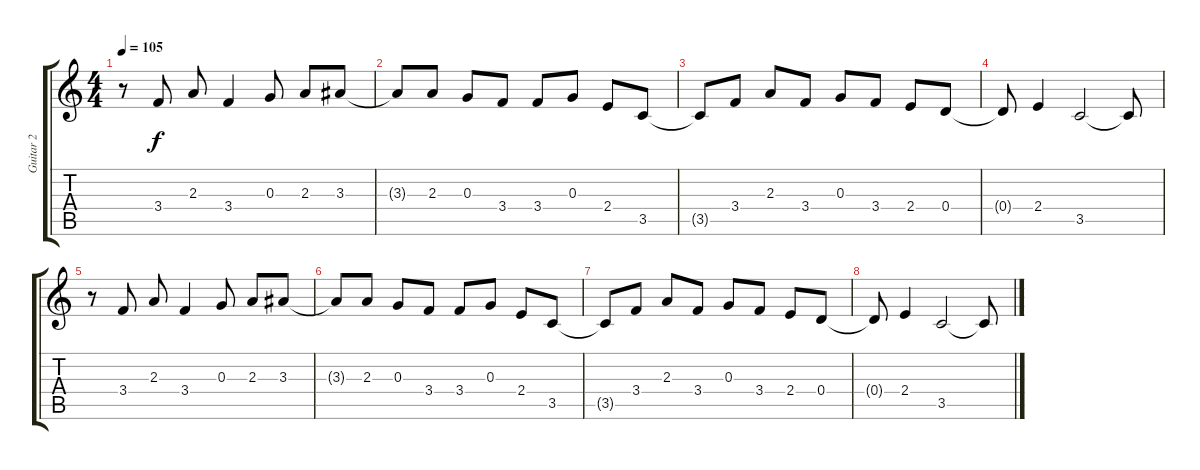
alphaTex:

\track ("Guitar 2" "Guitar 2") {instrument distortionguitar}
\staff {score tabs}
\tuning (E4 B3 G3 D3 A2 E2) {hide}
\ts (4 4)
\tempo 105
\clef g2
\ks c
r.8{dy f volume 12} 3.4.8 2.3.8 3.4.4 0.3.8 2.3.8 3.3.8 |
3.3{t}.8{volume 11} 2.3.8 0.3.8 3.4.8 3.4.8 0.3.8 2.4.8 3.5.8 |
3.5{t}.8{volume 10} 3.4.8 2.3.8 3.4.8 0.3.8 3.4.8 2.4.8 0.4.8 |
0.4{t}.8{volume 9} 2.4.4 3.5.2 3.5{t}.8 |
r.8{volume 8} 3.4.8 2.3.8 3.4.4 0.3.8 2.3.8 3.3.8 |
3.3{t}.8{volume 7} 2.3.8 0.3.8 3.4.8 3.4.8 0.3.8 2.4.8 3.5.8 |
3.5{t}.8{volume 6} 3.4.8 2.3.8 3.4.8 0.3.8 3.4.8 2.4.8 0.4.8 |
0.4{t}.8{volume 5} 2.4.4 3.5.2{volume 3} 3.5{t}.8
